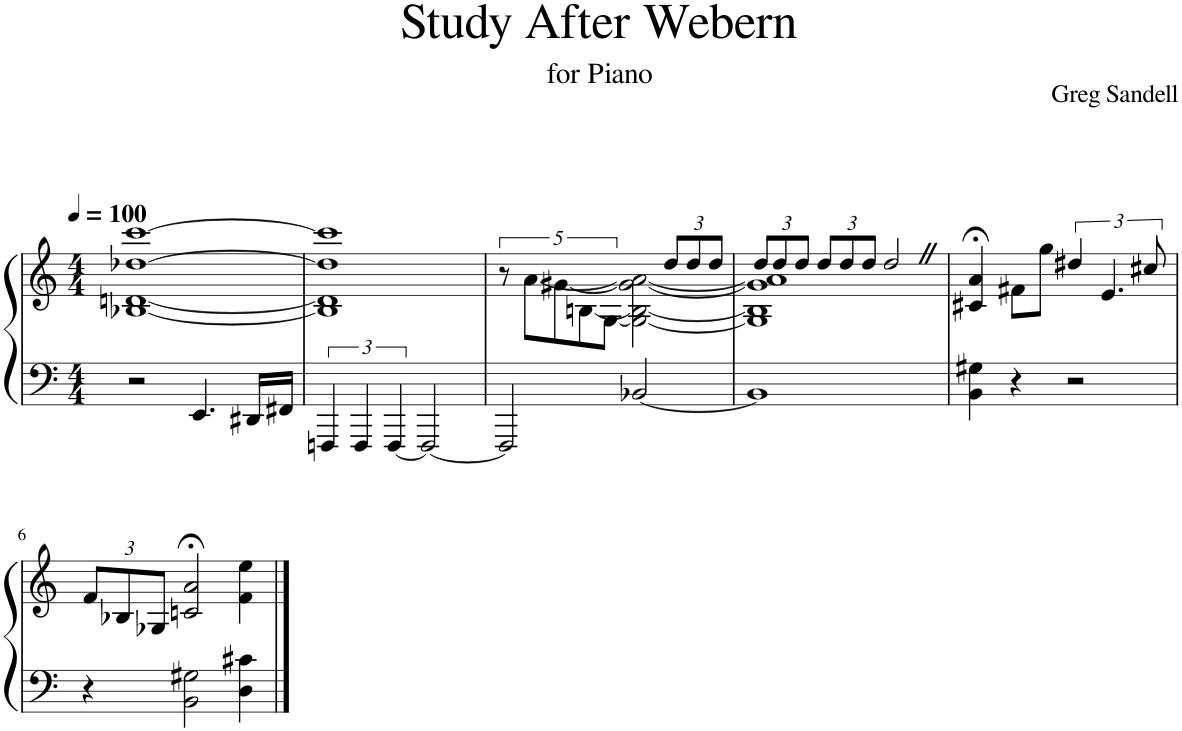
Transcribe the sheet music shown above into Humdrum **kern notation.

**kern	**kern
*part1	*part1
*staff2	*staff1
*I"Piano	*
*I'Pno.	*
*clefF4	*clefG2
*k[]	*k[]
*M4/4	*M4/4
*MM100	*MM100
=1	=1
2r	[1B-X [1dn [1dd-X [1ccc
4.EE/	.
16DD#X/LL	.
16FF#X/JJ	.
=2	=2
6FFFn/	1B-] 1d] 1dd-] 1ccc]
6FFF/	.
[6FFF/	.
2FFF/_	.
=3	=3
*	*^
2FFF/]	10r	2.ryy
.	[10a\L	.
.	[10g#X\	.
.	[10Bn\	.
.	[10G\J	.
[2BB-X/	2G\_ 2B\_ 2g#\_ 2a\_	.
*	*	*Xbrackettup
.	.	12dd/L
.	.	12dd/
.	.	12dd/J
=4	=4	=4
1BB-]	1G]Z 1B]Z 1g#]Z 1a]Z	12dd/L
.	.	12dd/
.	.	12dd/J
.	.	12dd/L
.	.	12dd/
.	.	12dd/J
.	.	2dd/
*	*v	*v
=5	=5
4BB\ 4G#X\	4c#X/;< 4a/;<
4r	8f#X\L
.	8gg\J
*	*brackettup
2r	6dd#X/
.	6.e/
.	12cc#X/
!!LO:LB:g=z
=6	=6
*	*Xbrackettup
4r	12f/L
.	12B-X/
.	12G-X/J
2BB\ 2G#X\	2cn/;< 2a/;<
4D\ 4c#X\	4f\ 4ee\
==	==
*-	*-
